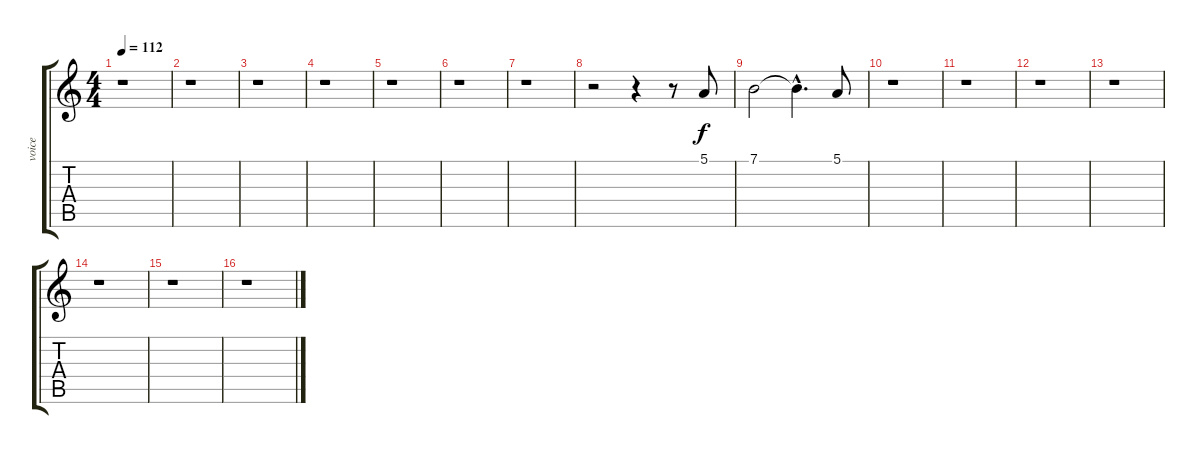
\track ("voice" "voice") {instrument bassoon}
\staff {score tabs}
\tuning (E4 B3 G3 D3 A2 E2) {hide}
\ts (4 4)
\tempo 112
\clef g2
\ks c
r.1{dy f instrument bassoon} |
r.1 |
r.1 |
r.1 |
r.1 |
r.1 |
r.1 |
r.2 r.4 r.8 5.1.8 |
7.1.2 7.1{hac t}.4{d} 5.1.8 |
r.1 |
r.1 |
r.1 |
r.1 |
r.1 |
r.1 |
r.1
